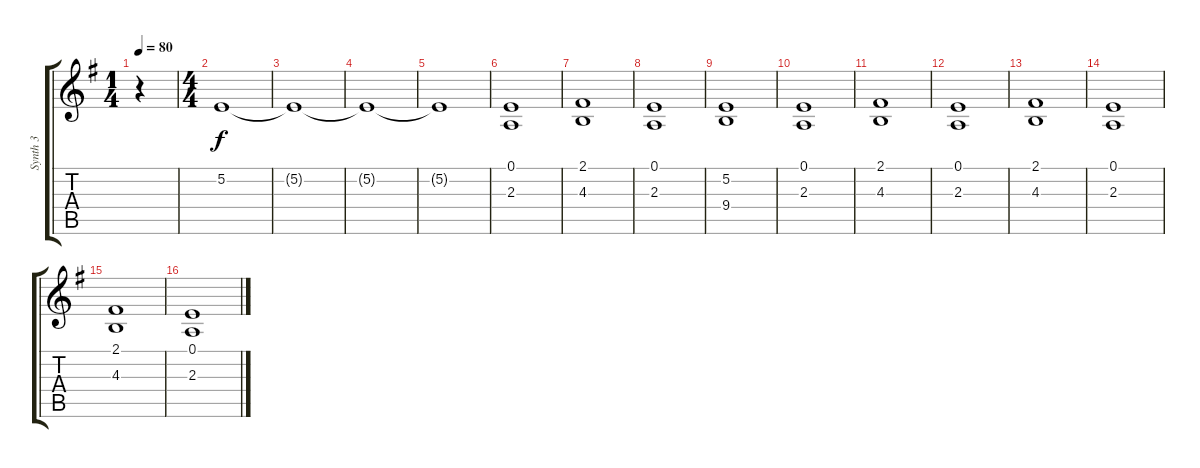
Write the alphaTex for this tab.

\track ("Synth 3" "Synth 3") {instrument pad2warm}
\staff {score tabs}
\tuning (E4 B3 G3 D3 A2 E2) {hide}
\ts (1 4)
\tempo 80
\clef g2
\ks g
r.4{dy f instrument pad2warm} |
\ts (4 4)
5.2.1{volume 6} |
5.2{t}.1 |
5.2{t}.1 |
5.2{t}.1 |
(0.1 2.3).1{volume 10} |
(2.1 4.3).1 |
(0.1 2.3).1 |
(5.2 9.4).1 |
(0.1 2.3).1 |
(2.1 4.3).1 |
(0.1 2.3).1 |
(2.1 4.3).1 |
(0.1 2.3).1 |
(2.1 4.3).1 |
(0.1 2.3).1
